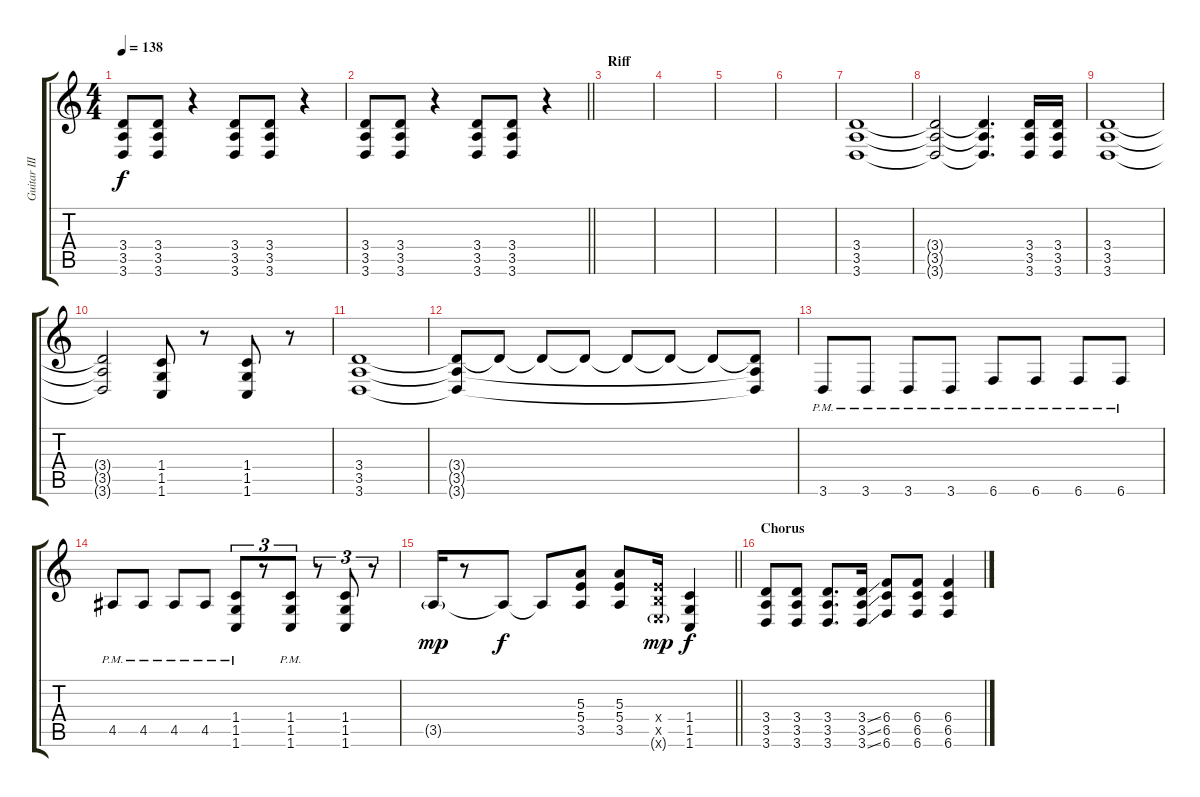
\track ("Guitar III" "Guitar III") {instrument distortionguitar}
\staff {score tabs}
\tuning (Db4 Ab3 E3 B2 Gb2 B1) {hide}
\ts (4 4)
\tempo 138
\clef g2
\ks c
(3.4 3.5 3.6).8{dy f} (3.4 3.5 3.6).8 r.4 (3.4 3.5 3.6).8 (3.4 3.5 3.6).8 r.4 |
\barLineRight lightlight
(3.4 3.5 3.6).8 (3.4 3.5 3.6).8 r.4 (3.4 3.5 3.6).8 (3.4 3.5 3.6).8 r.4 |
\section ("" "Riff")
|
|
|
|
(3.4 3.5 3.6).1 |
(3.4{t} 3.5{t} 3.6{t}).2 (3.4{t} 3.5{t} 3.6{t}).4{d} (3.4 3.5 3.6).16 (3.4 3.5 3.6).16 |
(3.4 3.5 3.6).1 |
(3.4{t} 3.5{t} 3.6{t}).2 (1.4 1.5 1.6).8 r.8 (1.4 1.5 1.6).8 r.8 |
(3.4 3.5 3.6).1 |
(3.4{t} 3.5{t} 3.6{t}).8 3.4{t}.8 3.4{t}.8{volume 11} 3.4{t}.8 3.4{t}.8{volume 9} 3.4{t}.8 3.4{t}.8{volume 6} (3.4{t} 3.5{t} 3.6{t}).8 |
3.6{pm}.8{volume 14} 3.6{pm}.8 3.6{pm}.8 3.6{pm}.8 6.6{pm}.8 6.6{pm}.8 6.6{pm}.8 6.6{pm}.8 |
4.5{pm}.8 4.5{pm}.8 4.5{pm}.8 4.5{pm}.8 (1.4 1.5 1.6{pm}).8{tu (3 2)} r.8{tu (3 2)} (1.4 1.5 1.6{pm}).8{tu (3 2)} r.8{tu (3 2)} (1.4 1.5 1.6).8{tu (3 2)} r.8{tu (3 2)} |
\barLineRight lightlight
3.5{g}.16{dy mp} r.8 3.5{t}.8{dy f} 3.5{t}.8 (5.3 5.4 3.5).8 (5.3 5.4 3.5).8 (5.4{x} 5.5{x} 5.6{g x}).16{dy mp} (1.4 1.5 1.6).4{dy f} |
\section ("" "Chorus")
(3.4 3.5 3.6).8 (3.4 3.5 3.6).8 (3.4 3.5 3.6).8{d} (3.4{ss} 3.5{ss} 3.6{ss}).16 (6.4 6.5 6.6).8 (6.4 6.5 6.6).8 (6.4 6.5 6.6).4
